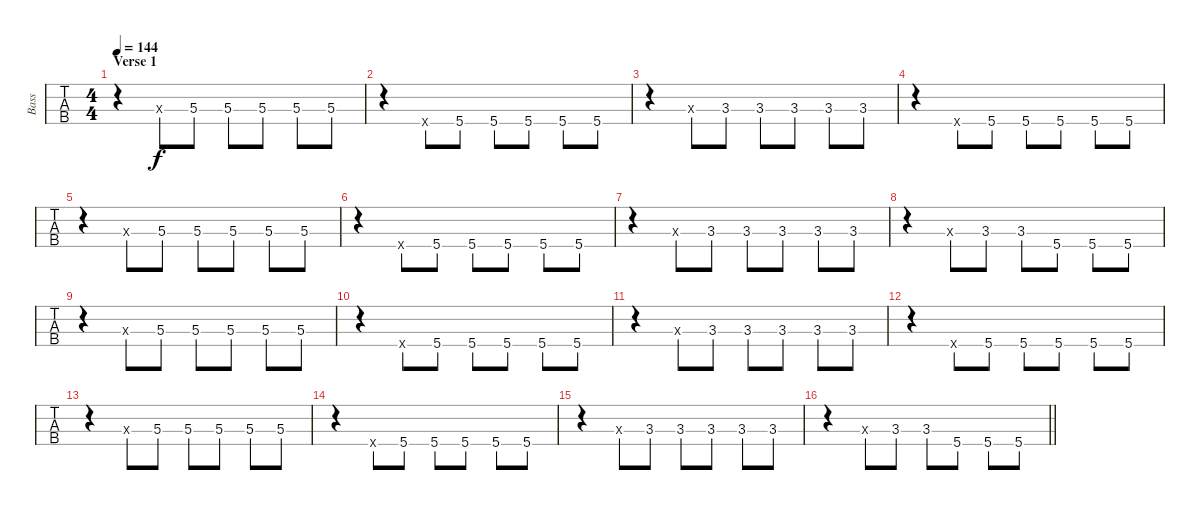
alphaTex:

\track ("Bass" "Bass") {instrument electricbasspick}
\staff {tabs}
\tuning (G2 D2 A1 E1) {hide}
\ts (4 4)
\section ("" "Verse 1")
\tempo 144
\clef f4
\ks c
r.4{dy f} 0.3{x}.8 5.3.8 5.3.8 5.3.8 5.3.8 5.3.8 |
r.4 0.4{x}.8 5.4.8 5.4.8 5.4.8 5.4.8 5.4.8 |
r.4 0.3{x}.8 3.3.8 3.3.8 3.3.8 3.3.8 3.3.8 |
r.4 0.4{x}.8 5.4.8 5.4.8 5.4.8 5.4.8 5.4.8 |
r.4 0.3{x}.8 5.3.8 5.3.8 5.3.8 5.3.8 5.3.8 |
r.4 0.4{x}.8 5.4.8 5.4.8 5.4.8 5.4.8 5.4.8 |
r.4 0.3{x}.8 3.3.8 3.3.8 3.3.8 3.3.8 3.3.8 |
r.4 0.3{x}.8 3.3.8 3.3.8 5.4.8 5.4.8 5.4.8 |
r.4 0.3{x}.8 5.3.8 5.3.8 5.3.8 5.3.8 5.3.8 |
r.4 0.4{x}.8 5.4.8 5.4.8 5.4.8 5.4.8 5.4.8 |
r.4 0.3{x}.8 3.3.8 3.3.8 3.3.8 3.3.8 3.3.8 |
r.4 0.4{x}.8 5.4.8 5.4.8 5.4.8 5.4.8 5.4.8 |
r.4 0.3{x}.8 5.3.8 5.3.8 5.3.8 5.3.8 5.3.8 |
r.4 0.4{x}.8 5.4.8 5.4.8 5.4.8 5.4.8 5.4.8 |
r.4 0.3{x}.8 3.3.8 3.3.8 3.3.8 3.3.8 3.3.8 |
\barLineRight lightlight
r.4 0.3{x}.8 3.3.8 3.3.8 5.4.8 5.4.8 5.4.8
